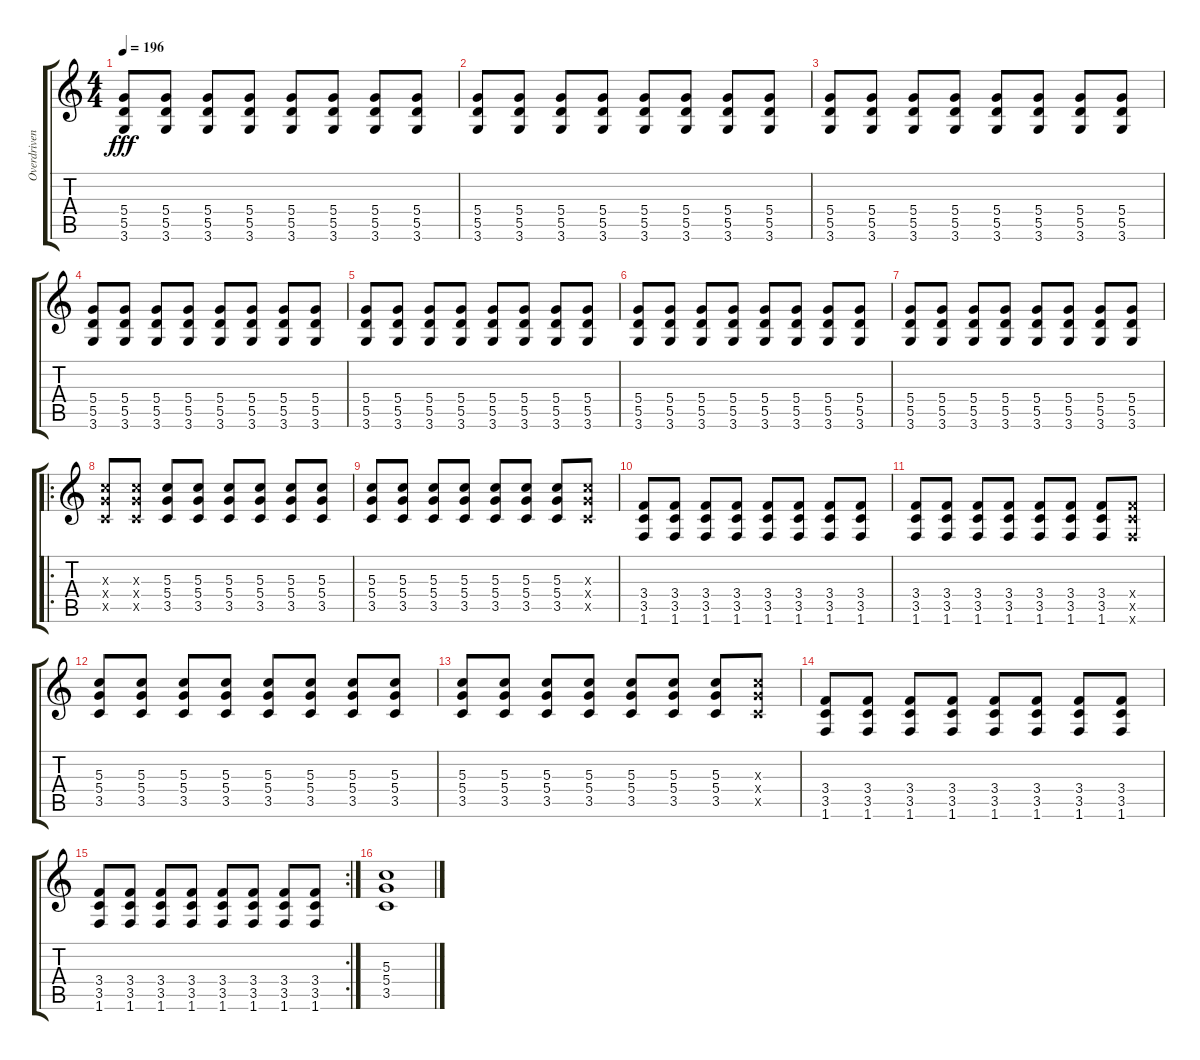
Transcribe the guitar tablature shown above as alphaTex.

\track ("Overdriven" "Overdriven") {instrument overdrivenguitar}
\staff {score tabs}
\tuning (E4 B3 G3 D3 A2 E2) {hide}
\ts (4 4)
\tempo 196
\clef g2
\ks c
(5.4 5.5 3.6).8{dy fff} (5.4 5.5 3.6).8 (5.4 5.5 3.6).8 (5.4 5.5 3.6).8 (5.4 5.5 3.6).8 (5.4 5.5 3.6).8 (5.4 5.5 3.6).8 (5.4 5.5 3.6).8 |
(5.4 5.5 3.6).8 (5.4 5.5 3.6).8 (5.4 5.5 3.6).8 (5.4 5.5 3.6).8 (5.4 5.5 3.6).8 (5.4 5.5 3.6).8 (5.4 5.5 3.6).8 (5.4 5.5 3.6).8 |
(5.4 5.5 3.6).8 (5.4 5.5 3.6).8 (5.4 5.5 3.6).8 (5.4 5.5 3.6).8 (5.4 5.5 3.6).8 (5.4 5.5 3.6).8 (5.4 5.5 3.6).8 (5.4 5.5 3.6).8 |
(5.4 5.5 3.6).8 (5.4 5.5 3.6).8 (5.4 5.5 3.6).8 (5.4 5.5 3.6).8 (5.4 5.5 3.6).8 (5.4 5.5 3.6).8 (5.4 5.5 3.6).8 (5.4 5.5 3.6).8 |
(5.4 5.5 3.6).8 (5.4 5.5 3.6).8 (5.4 5.5 3.6).8 (5.4 5.5 3.6).8 (5.4 5.5 3.6).8 (5.4 5.5 3.6).8 (5.4 5.5 3.6).8 (5.4 5.5 3.6).8 |
(5.4 5.5 3.6).8 (5.4 5.5 3.6).8 (5.4 5.5 3.6).8 (5.4 5.5 3.6).8 (5.4 5.5 3.6).8 (5.4 5.5 3.6).8 (5.4 5.5 3.6).8 (5.4 5.5 3.6).8 |
(5.4 5.5 3.6).8 (5.4 5.5 3.6).8 (5.4 5.5 3.6).8 (5.4 5.5 3.6).8 (5.4 5.5 3.6).8 (5.4 5.5 3.6).8 (5.4 5.5 3.6).8 (5.4 5.5 3.6).8 |
\ro
(5.3{x} 5.4{x} 3.5{x}).8 (5.3{x} 5.4{x} 3.5{x}).8 (5.3 5.4 3.5).8 (5.3 5.4 3.5).8 (5.3 5.4 3.5).8 (5.3 5.4 3.5).8 (5.3 5.4 3.5).8 (5.3 5.4 3.5).8 |
(5.3 5.4 3.5).8 (5.3 5.4 3.5).8 (5.3 5.4 3.5).8 (5.3 5.4 3.5).8 (5.3 5.4 3.5).8 (5.3 5.4 3.5).8 (5.3 5.4 3.5).8 (5.3{x} 5.4{x} 3.5{x}).8 |
(3.4 3.5 1.6).8 (3.4 3.5 1.6).8 (3.4 3.5 1.6).8 (3.4 3.5 1.6).8 (3.4 3.5 1.6).8 (3.4 3.5 1.6).8 (3.4 3.5 1.6).8 (3.4 3.5 1.6).8 |
(3.4 3.5 1.6).8 (3.4 3.5 1.6).8 (3.4 3.5 1.6).8 (3.4 3.5 1.6).8 (3.4 3.5 1.6).8 (3.4 3.5 1.6).8 (3.4 3.5 1.6).8 (3.4{x} 3.5{x} 1.6{x}).8 |
(5.3 5.4 3.5).8 (5.3 5.4 3.5).8 (5.3 5.4 3.5).8 (5.3 5.4 3.5).8 (5.3 5.4 3.5).8 (5.3 5.4 3.5).8 (5.3 5.4 3.5).8 (5.3 5.4 3.5).8 |
(5.3 5.4 3.5).8 (5.3 5.4 3.5).8 (5.3 5.4 3.5).8 (5.3 5.4 3.5).8 (5.3 5.4 3.5).8 (5.3 5.4 3.5).8 (5.3 5.4 3.5).8 (5.3{x} 5.4{x} 3.5{x}).8 |
(3.4 3.5 1.6).8 (3.4 3.5 1.6).8 (3.4 3.5 1.6).8 (3.4 3.5 1.6).8 (3.4 3.5 1.6).8 (3.4 3.5 1.6).8 (3.4 3.5 1.6).8 (3.4 3.5 1.6).8 |
\rc 2
(3.4 3.5 1.6).8 (3.4 3.5 1.6).8 (3.4 3.5 1.6).8 (3.4 3.5 1.6).8 (3.4 3.5 1.6).8 (3.4 3.5 1.6).8 (3.4 3.5 1.6).8 (3.4 3.5 1.6).8 |
(5.3 5.4 3.5).1
